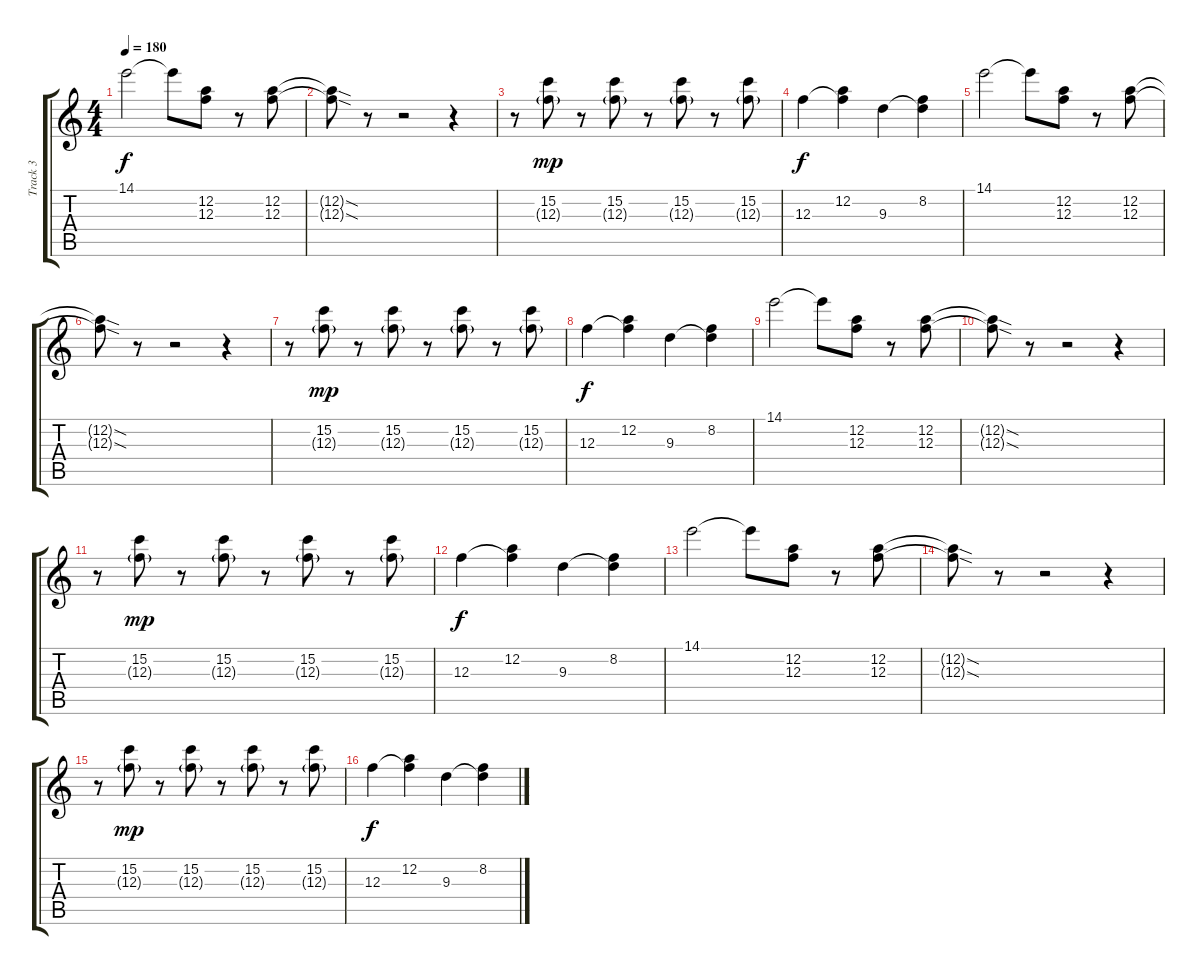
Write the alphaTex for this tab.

\track ("Track 3" "Track 3") {instrument distortionguitar}
\staff {score tabs}
\tuning (D4 A3 F3 C3 G2 C2) {hide}
\ts (4 4)
\tempo 180
\clef g2
\ks c
14.1.2{dy f} 14.1{t}.8 (12.2 12.3).8 r.8 (12.2 12.3).8 |
(12.2{sod t} 12.3{sod t}).8 r.8 r.2 r.4 |
r.8 (15.2 12.3{g}).8{dy mp} r.8 (15.2 12.3{g}).8 r.8 (15.2 12.3{g}).8 r.8 (15.2 12.3{g}).8 |
12.3.4{dy f} (12.2 12.3{t}).4 9.3.4 (8.2 9.3{t}).4 |
14.1.2 14.1{t}.8 (12.2 12.3).8 r.8 (12.2 12.3).8 |
(12.2{sod t} 12.3{sod t}).8 r.8 r.2 r.4 |
r.8 (15.2 12.3{g}).8{dy mp} r.8 (15.2 12.3{g}).8 r.8 (15.2 12.3{g}).8 r.8 (15.2 12.3{g}).8 |
12.3.4{dy f} (12.2 12.3{t}).4 9.3.4 (8.2 9.3{t}).4 |
14.1.2 14.1{t}.8 (12.2 12.3).8 r.8 (12.2 12.3).8 |
(12.2{sod t} 12.3{sod t}).8 r.8 r.2 r.4 |
r.8 (15.2 12.3{g}).8{dy mp} r.8 (15.2 12.3{g}).8 r.8 (15.2 12.3{g}).8 r.8 (15.2 12.3{g}).8 |
12.3.4{dy f} (12.2 12.3{t}).4 9.3.4 (8.2 9.3{t}).4 |
14.1.2 14.1{t}.8 (12.2 12.3).8 r.8 (12.2 12.3).8 |
(12.2{sod t} 12.3{sod t}).8 r.8 r.2 r.4 |
r.8 (15.2 12.3{g}).8{dy mp} r.8 (15.2 12.3{g}).8 r.8 (15.2 12.3{g}).8 r.8 (15.2 12.3{g}).8 |
12.3.4{dy f} (12.2 12.3{t}).4 9.3.4 (8.2 9.3{t}).4
